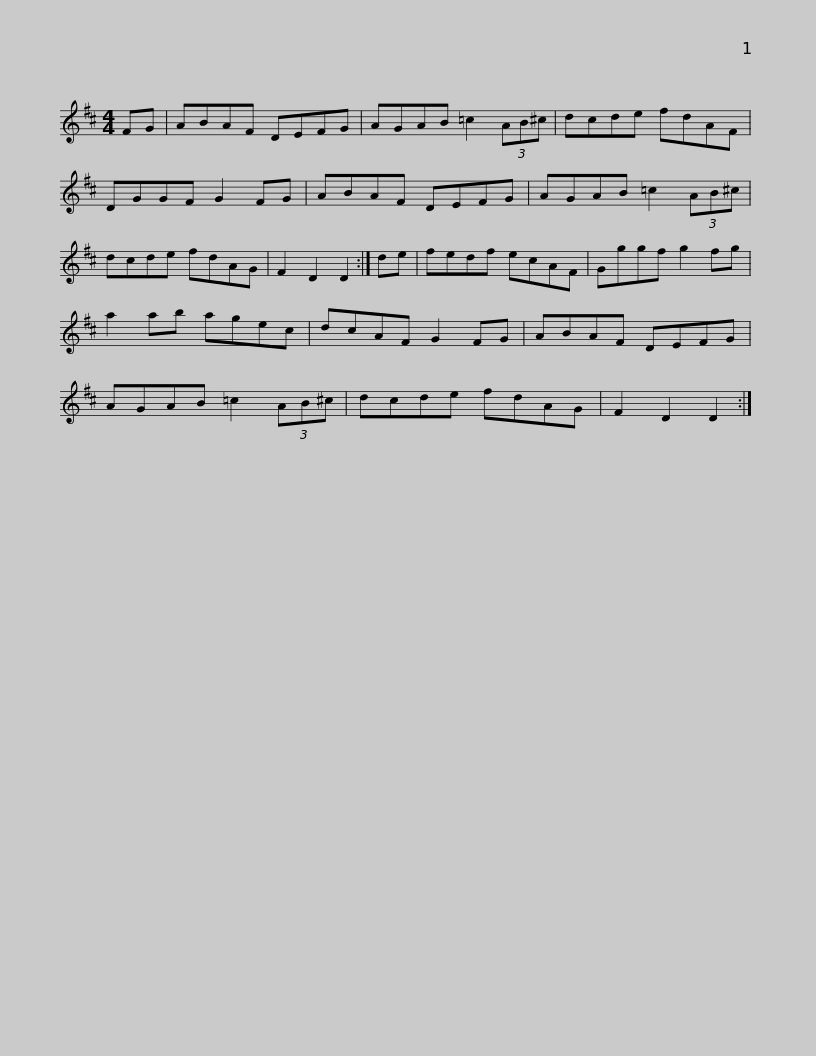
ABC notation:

X:1
L:1/8
M:4/4
I:linebreak $
K:D
V:1 treble
V:1
 FG | ABAF DEFG | AGAB =c2 (3AB^c | dcde fdAF | DGGF G2 FG | %5
 ABAF DEFG |$ AGAB =c2 (3AB^c | dcde fdAG | F2 D2 D2 :| de | %10
 fedf ecAF | Gggf g2 fg |$ a2 ab agec | dcAF G2 FG | ABAF DEFG | %15
 AGAB =c2 (3AB^c | dcde fdAG | F2 D2 D2 :| %18
